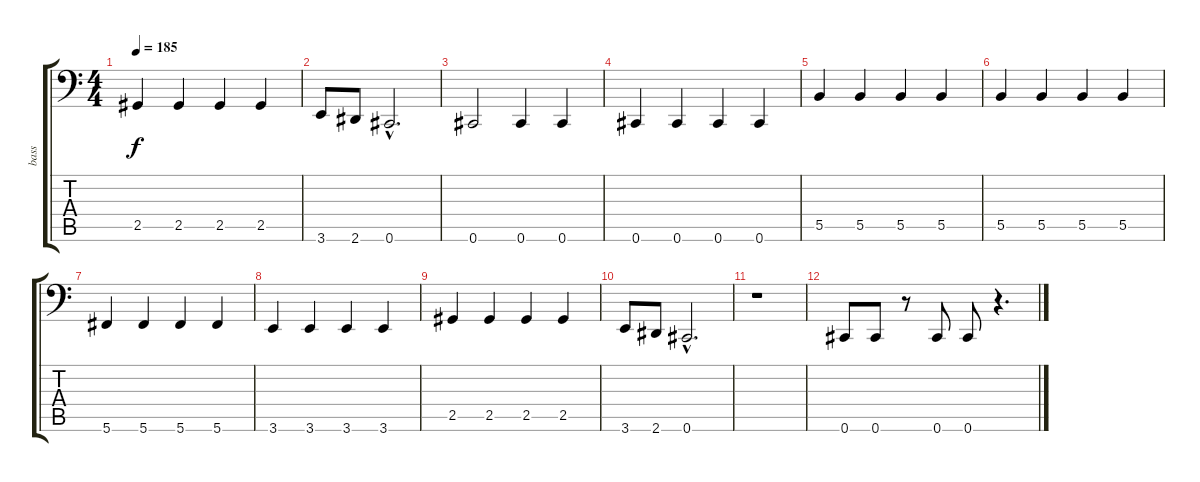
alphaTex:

\track ("bass" "bass") {instrument electricbasspick}
\staff {score tabs}
\tuning (Db3 Ab2 E2 B1 Gb1 Db1) {hide}
\ts (4 4)
\tempo 185
\clef f4
\ks c
2.5.4{dy f} 2.5.4 2.5.4 2.5.4 |
3.6.8 2.6.8 0.6{hac}.2{d} |
0.6.2 0.6.4 0.6.4 |
0.6.4 0.6.4 0.6.4 0.6.4 |
5.5.4 5.5.4 5.5.4 5.5.4 |
5.5.4 5.5.4 5.5.4 5.5.4 |
5.6.4 5.6.4 5.6.4 5.6.4 |
3.6.4 3.6.4 3.6.4 3.6.4 |
2.5.4 2.5.4 2.5.4 2.5.4 |
3.6.8 2.6.8 0.6{hac}.2{d} |
r.1 |
0.6.8 0.6.8 r.8 0.6.8 0.6.8 r.4{d}
